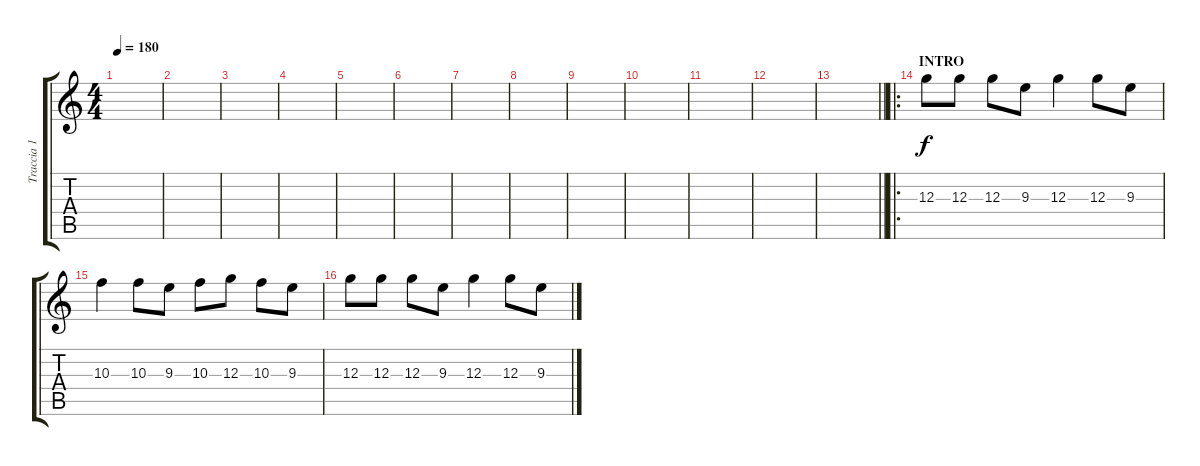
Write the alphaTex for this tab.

\track ("Traccia 1" "Traccia 1") {instrument distortionguitar}
\staff {score tabs}
\tuning (E4 B3 G3 D3 A2 D2) {hide}
\ts (4 4)
\tempo 180
\clef g2
\ks c
|
|
|
|
|
|
|
|
|
|
|
|
\barLineRight lightlight
|
\ro
\section ("" "INTRO")
12.3.8 12.3.8 12.3.8 9.3.8 12.3.4 12.3.8 9.3.8 |
10.3.4 10.3.8 9.3.8 10.3.8 12.3.8 10.3.8 9.3.8 |
12.3.8 12.3.8 12.3.8 9.3.8 12.3.4 12.3.8 9.3.8
